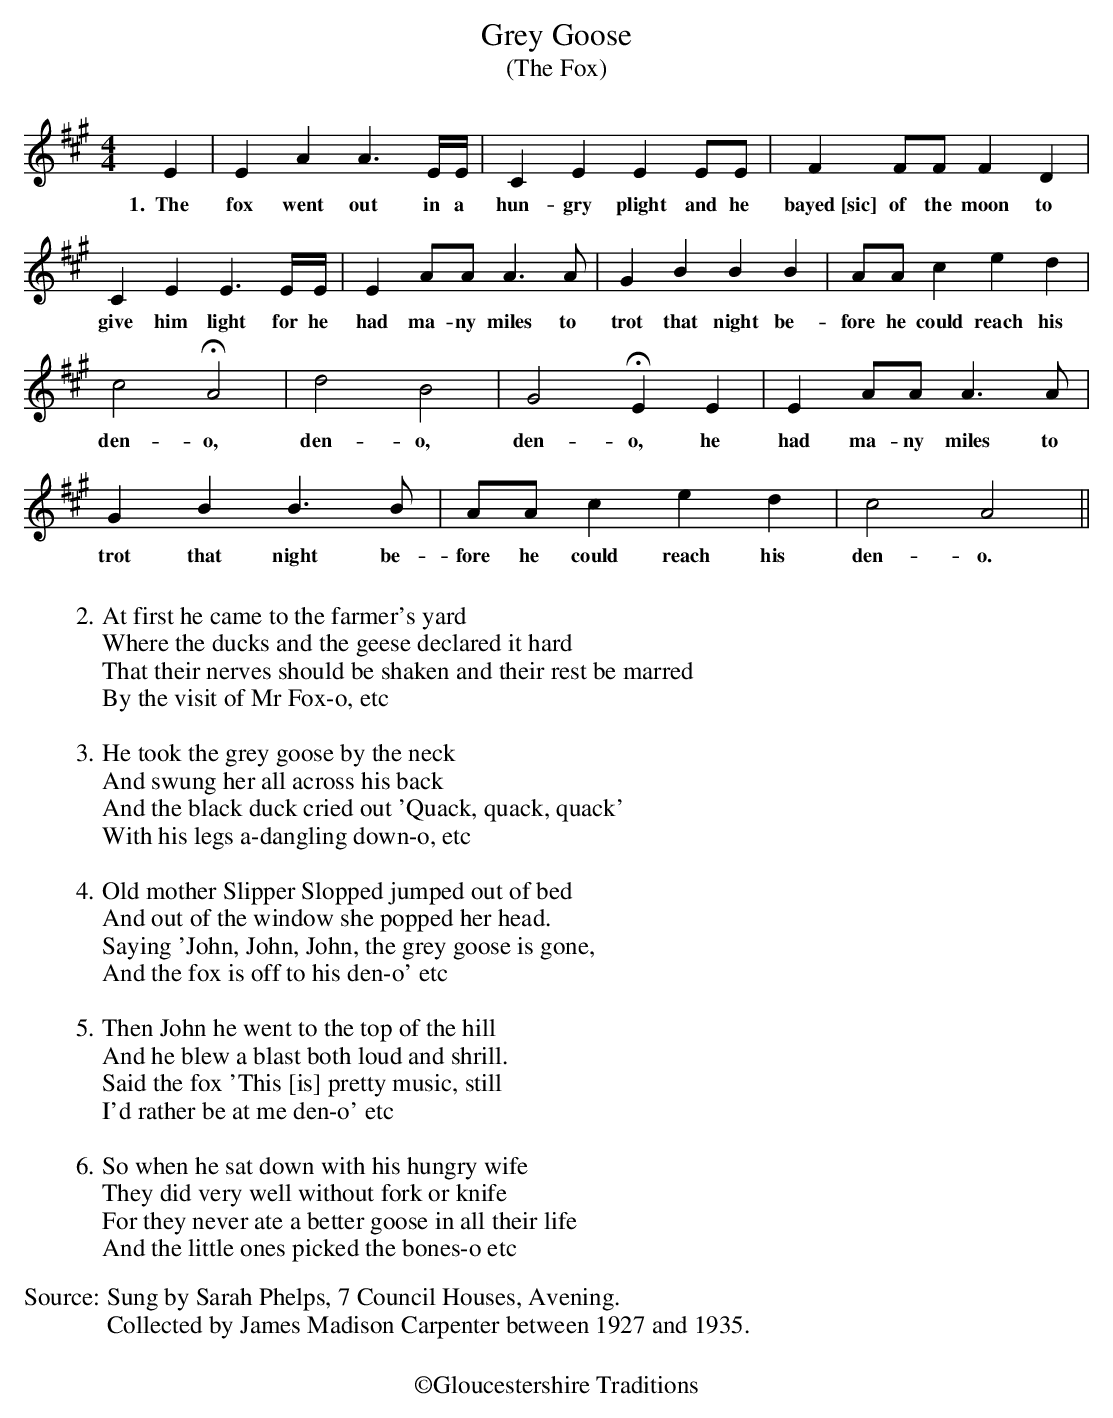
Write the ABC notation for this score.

X:1
T: Grey Goose
T:(The Fox)
M: 4/4
L:  1/4
K: A
E|EAA>E/E//|CEEE/E/|FF/F/FD|
w:1.~~The fox went out in a hun-gry plight and he bayed~[sic] of the moon to
CEE>E/E//|EA/A/A>A|GBBB|A/A/ced|
w: give him light for he had ma-ny miles to trot that night be-fore he could reach his
c2!fermata!A2|d2B2|G2!fermata!EE|EA/A/A>A|GBB>B|A/A/ced|c2A2||
w:den-o, den-o, den-o, he had ma-ny miles to trot that night be-fore he could reach his den-o.
W:
W:2. At first he came to the farmer's yard
W:Where the ducks and the geese declared it hard
W:That their nerves should be shaken and their rest be marred
W:By the visit of Mr Fox-o, etc
W:
W:3. He took the grey goose by the neck
W:And swung her all across his back
W:And the black duck cried out 'Quack, quack, quack'
W:With his legs a-dangling down-o, etc
W:
W:4. Old mother Slipper Slopped jumped out of bed
W:And out of the window she popped her head.
W:Saying 'John, John, John, the grey goose is gone,
W:And the fox is off to his den-o' etc
W:
W:5. Then John he went to the top of the hill
W:And he blew a blast both loud and shrill.
W:Said the fox 'This [is] pretty music, still
W:I'd rather be at me den-o' etc
W:
W:6. So when he sat down with his hungry wife
W:They did very well without fork or knife
W:For they never ate a better goose in all their life
W:And the little ones picked the bones-o etc
W:
